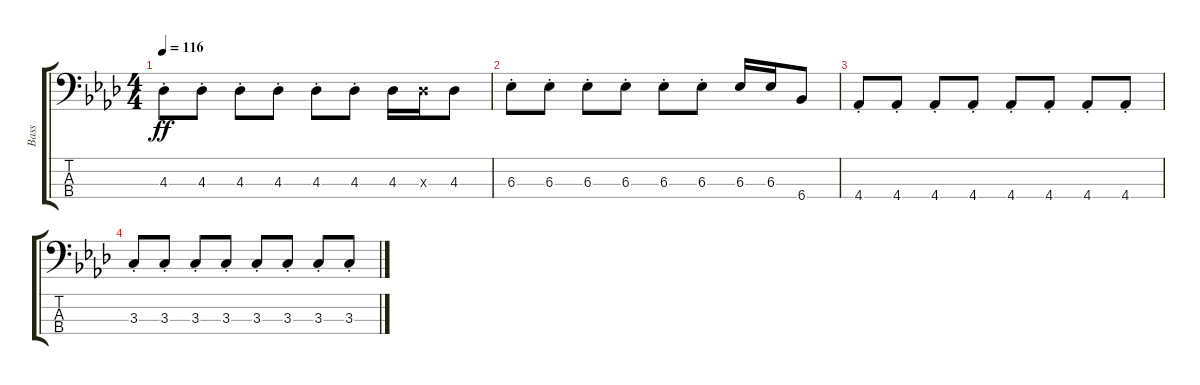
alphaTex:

\track ("Bass" "Bass") {instrument electricbasspick}
\staff {score tabs}
\tuning (G2 D2 A1 E1) {hide}
\ts (4 4)
\tempo 116
\clef f4
\ks ab
4.3{st}.8{dy ff} 4.3{st}.8 4.3{st}.8 4.3{st}.8 4.3{st}.8 4.3{st}.8 4.3.16 4.3{x}.16 4.3.8 |
6.3{st}.8 6.3{st}.8 6.3{st}.8 6.3{st}.8 6.3{st}.8 6.3{st}.8 6.3.16 6.3.16 6.4.8 |
4.4{st}.8 4.4{st}.8 4.4{st}.8 4.4{st}.8 4.4{st}.8 4.4{st}.8 4.4{st}.8 4.4{st}.8 |
3.3{st}.8 3.3{st}.8 3.3{st}.8 3.3{st}.8 3.3{st}.8 3.3{st}.8 3.3{st}.8 3.3{st}.8
